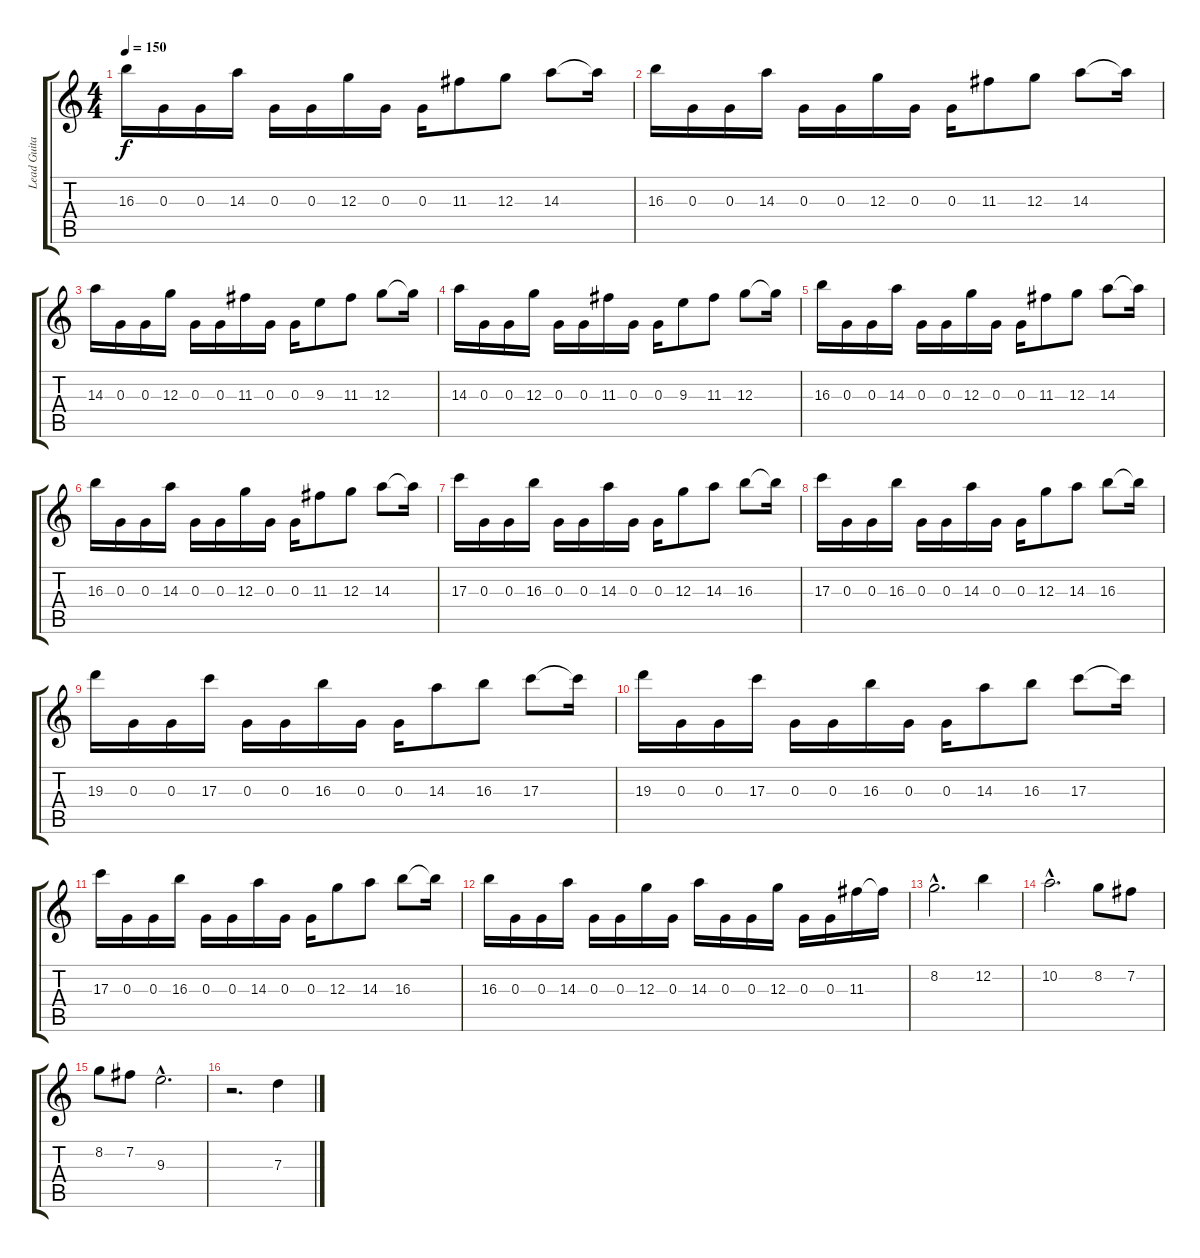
\track ("Lead Guitar" "Lead Guita") {instrument distortionguitar}
\staff {score tabs}
\tuning (E4 B3 G3 D3 A2 E2) {hide}
\ts (4 4)
\tempo 150
\clef g2
\ks c
16.3.16{dy f} 0.3.16 0.3.16 14.3.16 0.3.16 0.3.16 12.3.16 0.3.16 0.3.16 11.3.8 12.3.8 14.3.8 14.3{t}.16 |
16.3.16 0.3.16 0.3.16 14.3.16 0.3.16 0.3.16 12.3.16 0.3.16 0.3.16 11.3.8 12.3.8 14.3.8 14.3{t}.16 |
14.3.16 0.3.16 0.3.16 12.3.16 0.3.16 0.3.16 11.3.16 0.3.16 0.3.16 9.3.8 11.3.8 12.3.8 12.3{t}.16 |
14.3.16 0.3.16 0.3.16 12.3.16 0.3.16 0.3.16 11.3.16 0.3.16 0.3.16 9.3.8 11.3.8 12.3.8 12.3{t}.16 |
16.3.16 0.3.16 0.3.16 14.3.16 0.3.16 0.3.16 12.3.16 0.3.16 0.3.16 11.3.8 12.3.8 14.3.8 14.3{t}.16 |
16.3.16 0.3.16 0.3.16 14.3.16 0.3.16 0.3.16 12.3.16 0.3.16 0.3.16 11.3.8 12.3.8 14.3.8 14.3{t}.16 |
17.3.16 0.3.16 0.3.16 16.3.16 0.3.16 0.3.16 14.3.16 0.3.16 0.3.16 12.3.8 14.3.8 16.3.8 16.3{t}.16 |
17.3.16 0.3.16 0.3.16 16.3.16 0.3.16 0.3.16 14.3.16 0.3.16 0.3.16 12.3.8 14.3.8 16.3.8 16.3{t}.16 |
19.3.16 0.3.16 0.3.16 17.3.16 0.3.16 0.3.16 16.3.16 0.3.16 0.3.16 14.3.8 16.3.8 17.3.8 17.3{t}.16 |
19.3.16 0.3.16 0.3.16 17.3.16 0.3.16 0.3.16 16.3.16 0.3.16 0.3.16 14.3.8 16.3.8 17.3.8 17.3{t}.16 |
17.3.16 0.3.16 0.3.16 16.3.16 0.3.16 0.3.16 14.3.16 0.3.16 0.3.16 12.3.8 14.3.8 16.3.8 16.3{t}.16 |
16.3.16 0.3.16 0.3.16 14.3.16 0.3.16 0.3.16 12.3.16 0.3.16 14.3.16 0.3.16 0.3.16 12.3.16 0.3.16 0.3.16 11.3.16 11.3{t}.16 |
8.2{hac}.2{d} 12.2.4 |
10.2{hac}.2{d} 8.2.8 7.2.8 |
8.2.8 7.2.8 9.3{hac}.2{d} |
r.2{d} 7.3.4
